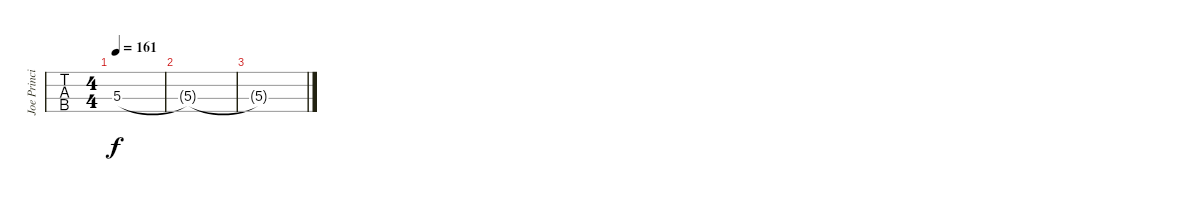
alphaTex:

\track ("Joe Principe - Bass" "Joe Princi") {instrument electricbassfinger}
\staff {tabs}
\tuning (Gb2 Db2 Ab1 Eb1) {hide}
\ts (4 4)
\tempo 161
\clef f4
\ks db
5.3{t}.1{dy f} |
5.3{t}.1 |
5.3{t}.1
